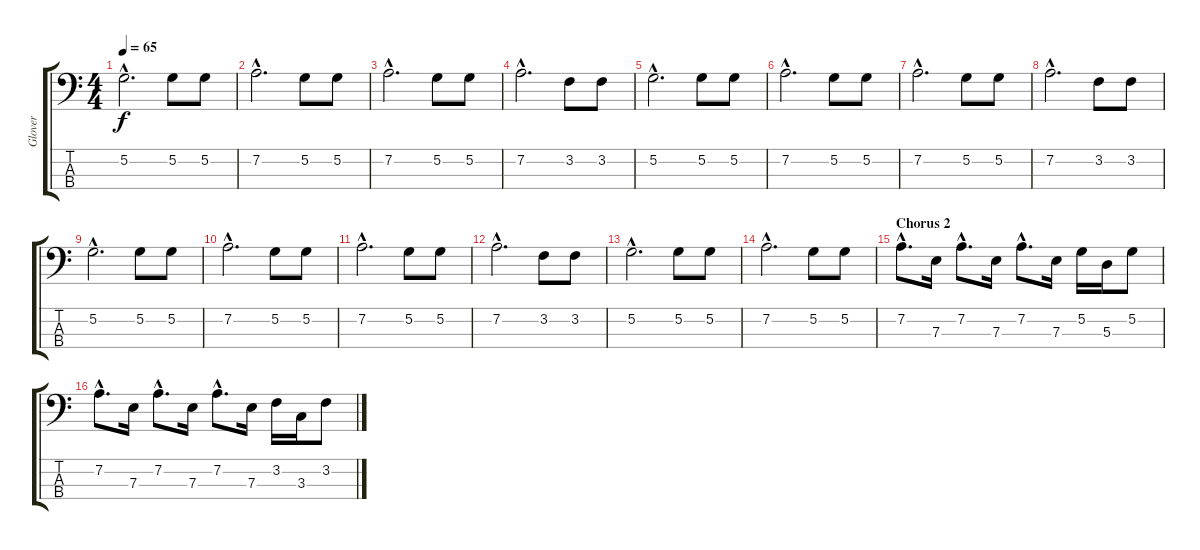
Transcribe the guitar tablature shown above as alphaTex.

\track ("Glover" "Glover") {instrument electricbassfinger}
\staff {score tabs}
\tuning (G2 D2 A1 E1) {hide}
\ts (4 4)
\tempo 65
\clef f4
\ks c
5.2{hac}.2{d dy f} 5.2.8 5.2.8 |
7.2{hac}.2{d} 5.2.8 5.2.8 |
7.2{hac}.2{d} 5.2.8 5.2.8 |
7.2{hac}.2{d} 3.2.8 3.2.8 |
5.2{hac}.2{d} 5.2.8 5.2.8 |
7.2{hac}.2{d} 5.2.8 5.2.8 |
7.2{hac}.2{d} 5.2.8 5.2.8 |
7.2{hac}.2{d} 3.2.8 3.2.8 |
5.2{hac}.2{d} 5.2.8 5.2.8 |
7.2{hac}.2{d} 5.2.8 5.2.8 |
7.2{hac}.2{d} 5.2.8 5.2.8 |
7.2{hac}.2{d} 3.2.8 3.2.8 |
5.2{hac}.2{d} 5.2.8 5.2.8 |
7.2{hac}.2{d} 5.2.8 5.2.8 |
\section ("" "Chorus 2")
7.2{hac}.8{d} 7.3.16 7.2{hac}.8{d} 7.3.16 7.2{hac}.8{d} 7.3.16 5.2.16 5.3.16 5.2.8 |
7.2{hac}.8{d} 7.3.16 7.2{hac}.8{d} 7.3.16 7.2{hac}.8{d} 7.3.16 3.2.16 3.3.16 3.2.8
